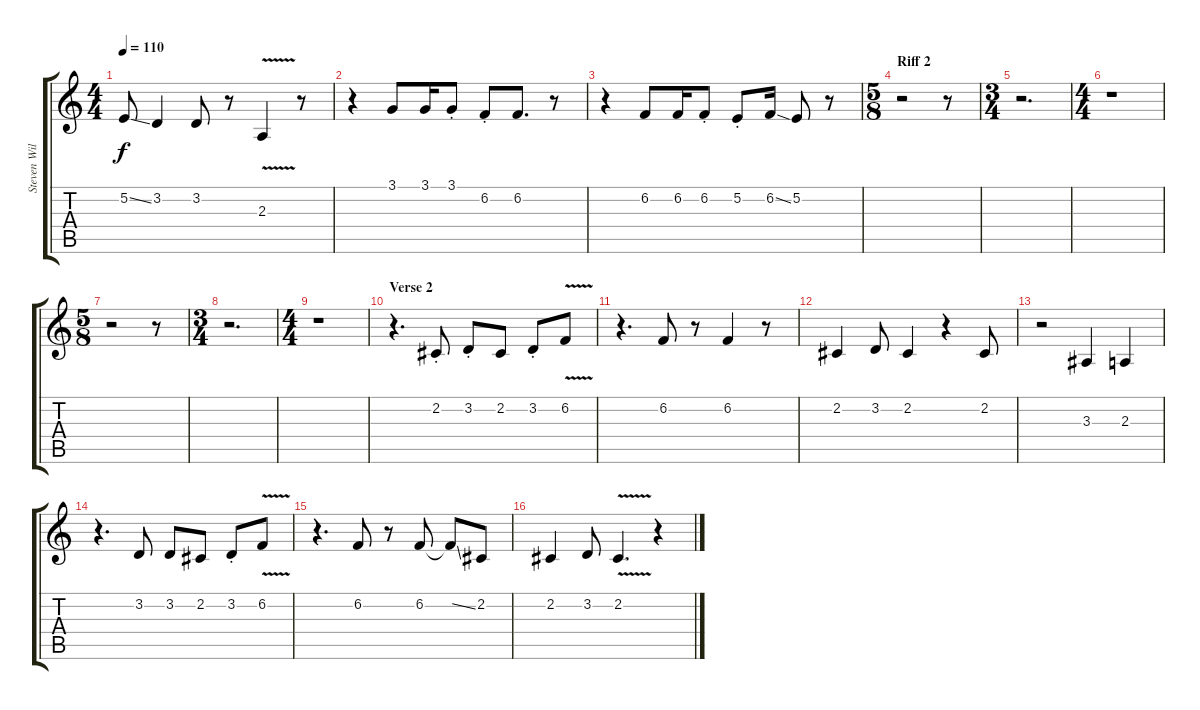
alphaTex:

\track ("Steven Wilson - Vocals" "Steven Wil") {instrument flute}
\staff {score tabs}
\tuning (E4 B3 G3 D3 A2 E2) {hide}
\ts (4 4)
\tempo 110
\clef g2
\ks c
5.2{ss}.8{dy f} 3.2.4 3.2.8 r.8 2.3{v}.4 r.8 |
r.4 3.1.8 3.1.16 3.1{st}.8 6.2{st}.8 6.2.8{d} r.8 |
r.4 6.2.8 6.2.16 6.2{st}.8 5.2{st}.8 6.2{ss}.16 5.2.8 r.8 |
\ts (5 8)
\section ("" "Riff 2")
r.2 r.8 |
\ts (3 4)
r.2{d} |
\ts (4 4)
r.1 |
\ts (5 8)
r.2 r.8 |
\ts (3 4)
r.2{d} |
\ts (4 4)
r.1 |
\section ("" "Verse 2")
r.4{d} 2.2{st}.8 3.2{st}.8 2.2.8 3.2{st}.8 6.2{v}.8 |
r.4{d} 6.2.8 r.8 6.2.4 r.8 |
2.2.4 3.2.8 2.2.4 r.4 2.2.8 |
r.2 3.3.4 2.3.4 |
r.4{d} 3.2.8 3.2.8 2.2.8 3.2{st}.8 6.2{v}.8 |
r.4{d} 6.2.8 r.8 6.2.8 6.2{ss t}.8 2.2.8 |
2.2.4 3.2.8 2.2{v}.4{d} r.4
